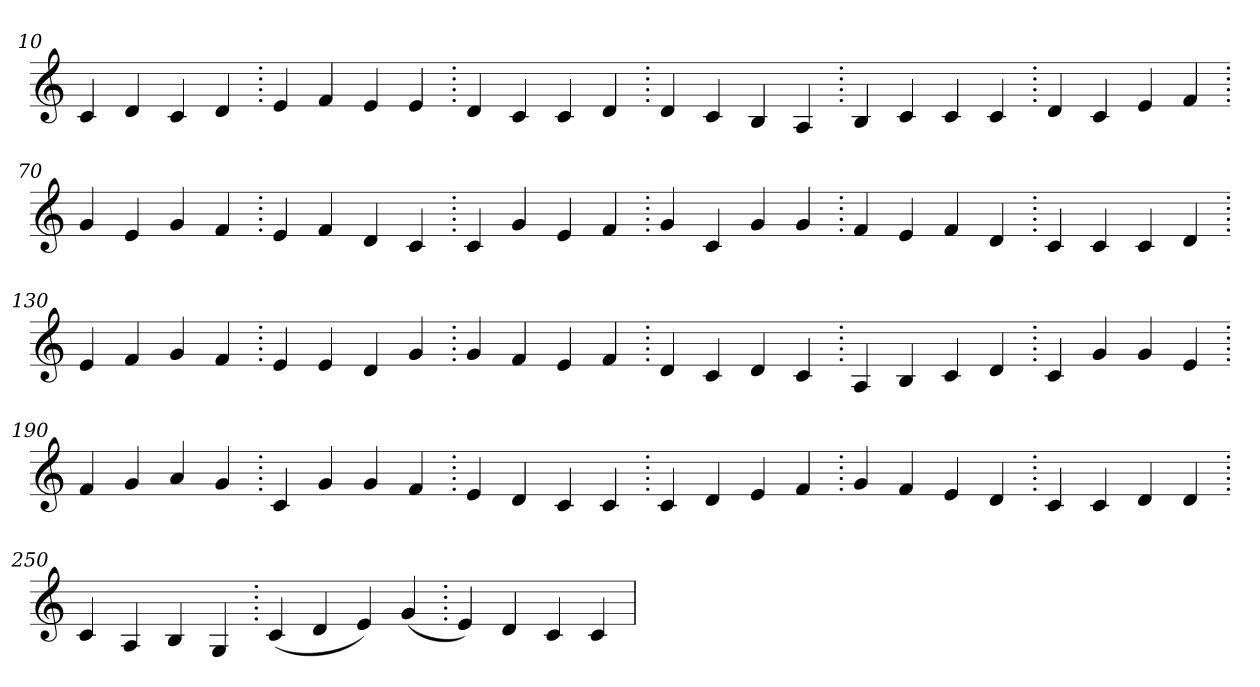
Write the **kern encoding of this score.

**kern
*part1
*staff1
*clefG2
=10.
4c
4d
4c
4d
=20.
4e
4f
4e
4e
=30.
4d
4c
4c
4d
=40.
4d
4c
4B
4A
=50.
4B
4c
4c
4c
=60.
4d
4c
4e
4f
=70.
4g
4e
4g
4f
=80.
4e
4f
4d
4c
=90.
4c
4g
4e
4f
=100.
4g
4c
4g
4g
=110.
4f
4e
4f
4d
=120.
4c
4c
4c
4d
=130.
4e
4f
4g
4f
=140.
4e
4e
4d
4g
=150.
4g
4f
4e
4f
=160.
4d
4c
4d
4c
=170.
4A
4B
4c
4d
=180.
4c
4g
4g
4e
=190.
4f
4g
4a
4g
=200.
4c
4g
4g
4f
=210.
4e
4d
4c
4c
=220.
4c
4d
4e
4f
=230.
4g
4f
4e
4d
=240.
4c
4c
4d
4d
=250.
4c
4A
4B
4G
=260.
(>4c
4d
4e)
(>4g
=270.
4e)
4d
4c
4c
=
*-
